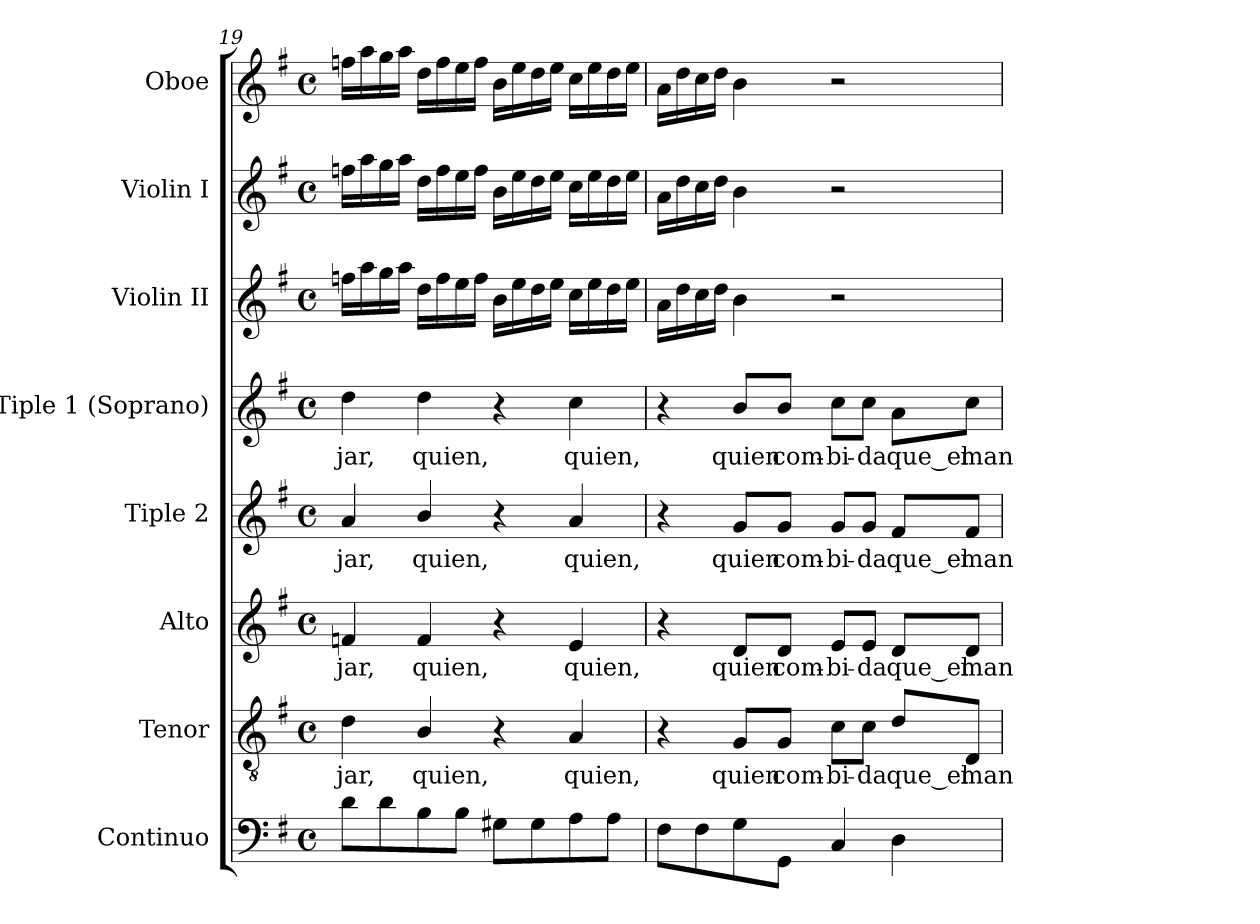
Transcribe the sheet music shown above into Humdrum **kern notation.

**kern	**kern	**text	**kern	**text	**kern	**text	**kern	**text	**kern	**kern	**kern
*part8	*part7	*part7	*part6	*part6	*part5	*part5	*part4	*part4	*part3	*part2	*part1
*staff8	*staff7	*staff7	*staff6	*staff6	*staff5	*staff5	*staff4	*staff4	*staff3	*staff2	*staff1
*I"Continuo	*I"Tenor	*	*I"Alto	*	*I"Tiple 2	*	*I"Tiple  1 (Soprano)	*	*I"Violin II	*I"Violin I	*I"Oboe
*I'Cont.	*I'T.	*	*I'A.	*	*	*	*I'S.	*	*I'Vln. II	*I'Vln. I	*I'Ob.
*clefF4	*clefGv2	*	*clefG2	*	*clefG2	*	*clefG2	*	*clefG2	*clefG2	*clefG2
*	*ITrd7c12	*	*	*	*	*	*	*	*	*	*
*k[f#]	*k[f#]	*	*k[f#]	*	*k[f#]	*	*k[f#]	*	*k[f#]	*k[f#]	*k[f#]
*G:	*G:	*	*G:	*	*G:	*	*G:	*	*G:	*G:	*G:
*M4/4	*M4/4	*	*M4/4	*	*M4/4	*	*M4/4	*	*M4/4	*M4/4	*M4/4
*met(c)	*met(c)	*	*met(c)	*	*met(c)	*	*met(c)	*	*met(c)	*met(c)	*met(c)
=19	=19	=19	=19	=19	=19	=19	=19	=19	=19	=19	=19
!	!	!LO:LY:b:color=#000000	!	!	!	!	!	!	!	!	!
!	!	!	!	!LO:LY:b:color=#000000	!	!	!	!	!	!	!
!	!	!	!	!	!	!LO:LY:b:color=#000000	!	!	!	!	!
!	!	!	!	!	!	!	!	!LO:LY:b:color=#000000	!	!	!
8di\L	4Di\	-jar,	4fni/	-jar,	4ai/	-jar,	4ddi\	-jar,	16ffni\LL	16ffni\LL	16ffni\LL
.	.	.	.	.	.	.	.	.	16aai\	16aai\	16aai\
8di\	.	.	.	.	.	.	.	.	16ggi\	16ggi\	16ggi\
.	.	.	.	.	.	.	.	.	16aai\JJ	16aai\JJ	16aai\JJ
!	!	!LO:LY:b:color=#000000	!	!	!	!	!	!	!	!	!
!	!	!	!	!LO:LY:b:color=#000000	!	!	!	!	!	!	!
!	!	!	!	!	!	!LO:LY:b:color=#000000	!	!	!	!	!
!	!	!	!	!	!	!	!	!LO:LY:b:color=#000000	!	!	!
8Bi\	4BBi/	quien,	4fi/	quien,	4bi/	quien,	4ddi\	quien,	16ddi\LL	16ddi\LL	16ddi\LL
.	.	.	.	.	.	.	.	.	16ffi\	16ffi\	16ffi\
8Bi\J	.	.	.	.	.	.	.	.	16eei\	16eei\	16eei\
.	.	.	.	.	.	.	.	.	16ffi\JJ	16ffi\JJ	16ffi\JJ
8G#Xi\L	4r	.	4r	.	4r	.	4r	.	16bi\LL	16bi\LL	16bi\LL
.	.	.	.	.	.	.	.	.	16eei\	16eei\	16eei\
8G#i\	.	.	.	.	.	.	.	.	16ddi\	16ddi\	16ddi\
.	.	.	.	.	.	.	.	.	16eei\JJ	16eei\JJ	16eei\JJ
!	!	!LO:LY:b:color=#000000	!	!	!	!	!	!	!	!	!
!	!	!	!	!LO:LY:b:color=#000000	!	!	!	!	!	!	!
!	!	!	!	!	!	!LO:LY:b:color=#000000	!	!	!	!	!
!	!	!	!	!	!	!	!	!LO:LY:b:color=#000000	!	!	!
8Ai\	4AAi/	quien,	4ei/	quien,	4ai/	quien,	4cci\	quien,	16cci\LL	16cci\LL	16cci\LL
.	.	.	.	.	.	.	.	.	16eei\	16eei\	16eei\
8Ai\J	.	.	.	.	.	.	.	.	16ddi\	16ddi\	16ddi\
.	.	.	.	.	.	.	.	.	16eei\JJ	16eei\JJ	16eei\JJ
=20	=20	=20	=20	=20	=20	=20	=20	=20	=20	=20	=20
8F#i\L	4r	.	4r	.	4r	.	4r	.	16ai\LL	16ai\LL	16ai\LL
.	.	.	.	.	.	.	.	.	16ddi\	16ddi\	16ddi\
8F#i\	.	.	.	.	.	.	.	.	16cci\	16cci\	16cci\
.	.	.	.	.	.	.	.	.	16ddi\JJ	16ddi\JJ	16ddi\JJ
!	!	!LO:LY:b:color=#000000	!	!	!	!	!	!	!	!	!
!	!	!	!	!LO:LY:b:color=#000000	!	!	!	!	!	!	!
!	!	!	!	!	!	!LO:LY:b:color=#000000	!	!	!	!	!
!	!	!	!	!	!	!	!	!LO:LY:b:color=#000000	!	!	!
8Gi\	8GGi/L	quien	8di/L	quien	8gi/L	quien	8bi/L	quien	4bi\	4bi\	4bi\
!	!	!LO:LY:b:color=#000000	!	!	!	!	!	!	!	!	!
!	!	!	!	!LO:LY:b:color=#000000	!	!	!	!	!	!	!
!	!	!	!	!	!	!LO:LY:b:color=#000000	!	!	!	!	!
!	!	!	!	!	!	!	!	!LO:LY:b:color=#000000	!	!	!
8GGi\J	8GGi/J	com-	8di/J	com-	8gi/J	com-	8bi/J	com-	.	.	.
!	!	!LO:LY:b:color=#000000	!	!	!	!	!	!	!	!	!
!	!	!	!	!LO:LY:b:color=#000000	!	!	!	!	!	!	!
!	!	!	!	!	!	!LO:LY:b:color=#000000	!	!	!	!	!
!	!	!	!	!	!	!	!	!LO:LY:b:color=#000000	!	!	!
4Ci/	8Ci\L	-bi-	8ei/L	-bi-	8gi/L	-bi-	8cci\L	-bi-	2r	2r	2r
!	!	!LO:LY:b:color=#000000	!	!	!	!	!	!	!	!	!
!	!	!	!	!LO:LY:b:color=#000000	!	!	!	!	!	!	!
!	!	!	!	!	!	!LO:LY:b:color=#000000	!	!	!	!	!
!	!	!	!	!	!	!	!	!LO:LY:b:color=#000000	!	!	!
.	8Ci\J	-da	8ei/J	-da	8gi/J	-da	8cci\J	-da	.	.	.
!	!	!LO:LY:b:color=#000000	!	!	!	!	!	!	!	!	!
!	!	!	!	!LO:LY:b:color=#000000	!	!	!	!	!	!	!
!	!	!	!	!	!	!LO:LY:b:color=#000000	!	!	!	!	!
!	!	!	!	!	!	!	!	!LO:LY:b:color=#000000	!	!	!
4Di\	8Di/L	que_el	8di/L	que_el	8f#i/L	que_el	8ai\L	que_el	.	.	.
!	!	!LO:LY:b:color=#000000	!	!	!	!	!	!	!	!	!
!	!	!	!	!LO:LY:b:color=#000000	!	!	!	!	!	!	!
!	!	!	!	!	!	!LO:LY:b:color=#000000	!	!	!	!	!
!	!	!	!	!	!	!	!	!LO:LY:b:color=#000000	!	!	!
.	8DDi/J	man-	8di/J	man-	8f#i/J	man-	8cci\J	man-	.	.	.
=	=	=	=	=	=	=	=	=	=	=	=
*-	*-	*-	*-	*-	*-	*-	*-	*-	*-	*-	*-
